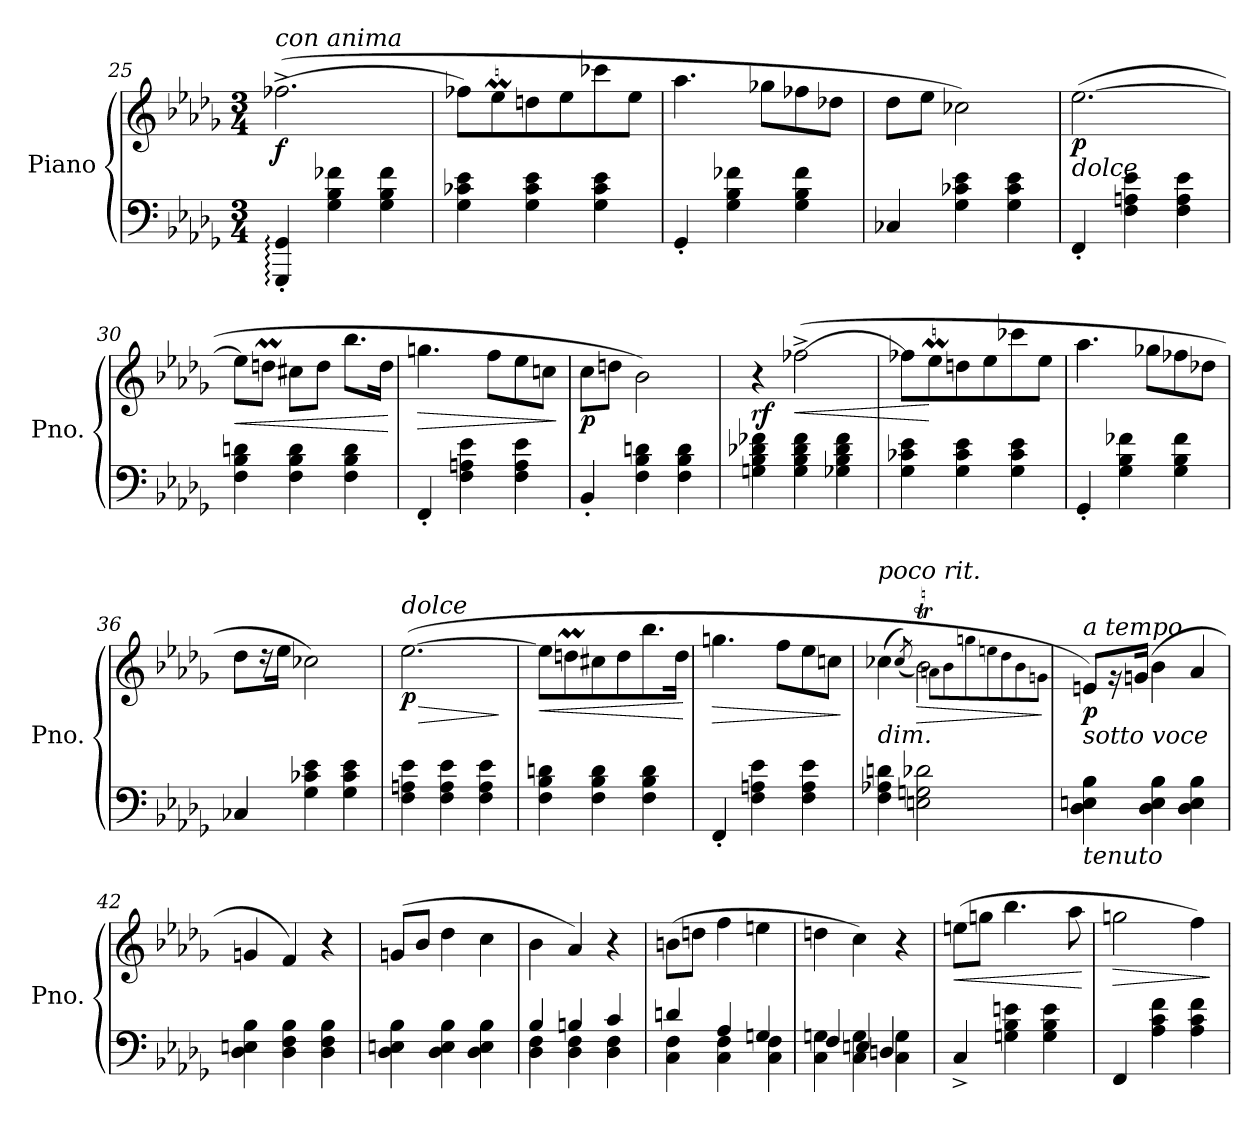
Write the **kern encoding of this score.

**kern	**kern	**dynam
*part1	*part1	*part1
*staff2	*staff1	*staff1/2
*I"Piano	*	*
*I'Pno.	*	*
*clefF4	*clefG2	*
*k[b-e-a-d-g-]	*k[b-e-a-d-g-]	*
*M3/4	*M3/4	*
=25	=25	=25
!	!LO:TX:a:i:t=con anima	!
!	!	!LO:DY:b
4GGG-/:' 4GG-/:'	(>[2.ff-X^\	f
4G-\ 4B-\ 4f-X\	.	.
4G-\ 4B-\ 4f-\	.	.
=26	=26	=26
4G-\ 4c-X\ 4e-\	8ff-X\L]	.
.	8ee-M\	.
4G-\ 4c-\ 4e-\	8ddn\	.
.	8ee-\	.
4G-\ 4c-\ 4e-\	8ccc-X\	.
.	8ee-\J	.
!!LO:PB:g=z
=27	=27	=27
4GG-'/	4.aa-\	.
4G-\ 4B-\ 4f-X\	.	.
.	8gg-X\L	.
4G-\ 4B-\ 4f-\	8ff-X\	.
.	8dd-X\J	.
=28	=28	=28
4C-X/	8dd-\L	.
.	8ee-\J	.
4G-\ 4c-X\ 4e-\	2cc-X\)	.
4G-\ 4c-\ 4e-\	.	.
=29	=29	=29
!	!LO:TX:b:i:t=dolce	!
!	!	!LO:DY:b
4FF'/	(>[2.ee-\	p
4F\ 4An\ 4e-\	.	.
4F\ 4A\ 4e-\	.	.
=30	=30	=30
!	!	!LO:HP:b
4F\ 4B-\ 4dn\	8ee-\L]	<
.	8ddnm\J	.
4F\ 4B-\ 4d\	8cc#X\L	.
.	8dd\J	.
4F\ 4B-\ 4d\	8.bb-\L	.
.	16dd\Jk	.
.	.	[
=31	=31	=31
!	!	!LO:HP:b
4FF'/	4.ggn\	>
4F\ 4An\ 4e-\	.	.
.	8ff\L	.
4F\ 4A\ 4e-\	8ee-\	.
.	8ccn\J	.
.	.	]
=32	=32	=32
!	!	!LO:DY:b
4BB-'/	8cc\L	p
.	8ddn\J	.
4F\ 4B-\ 4dn\	2b-\)	.
4F\ 4B-\ 4d\	.	.
!!LO:LB:g=z
=33	=33	=33
!	!	!LO:DY:b
4Gn\ 4B-\ 4d-X\ 4f-X\	4r	rf
!	!	!LO:HP:b
4G\ 4B-\ 4d-\ 4f-\	(>[2ff-X^\	<
4G-X\ 4B-\ 4d-\ 4f-\	.	.
=34	=34	=34
4G-\ 4c-X\ 4e-\	8ff-X\L]	.
.	8ee-M\	[
4G-\ 4c-\ 4e-\	8ddn\	.
.	8ee-\	.
4G-\ 4c-\ 4e-\	8ccc-X\	.
.	8ee-\J	.
=35	=35	=35
4GG-'/	4.aa-\	.
4G-\ 4B-\ 4f-X\	.	.
.	8gg-X\L	.
4G-\ 4B-\ 4f-\	8ff-X\	.
.	8dd-X\J	.
=36	=36	=36
4C-X/	8dd-\L	.
.	16rdd	.
.	16ee-\Jk	.
4G-\ 4c-X\ 4e-\	2cc-X\)	.
4G-\ 4c-\ 4e-\	.	.
=37	=37	=37
!	!LO:TX:a:i:t=dolce	!
!	!	!LO:HP:b
!	!	!LO:DY:n=1:b
4F\ 4An\ 4e-\	(>[2.ee-\	> p
4F\ 4A\ 4e-\	.	.
4F\ 4A\ 4e-\	.	.
.	.	]
=38	=38	=38
!	!	!LO:HP:b
4F\ 4B-\ 4dn\	8ee-\L]	<
.	8ddnm\	.
4F\ 4B-\ 4d\	8cc#X\	.
.	8dd\	.
4F\ 4B-\ 4d\	8.bb-\	.
.	16dd\Jk	.
.	.	[
!!LO:LB:g=z
=39	=39	=39
!	!	!LO:HP:b
4FF'/	4.ggn\	>
4F\ 4An\ 4e-\	.	.
.	8ff\L	.
4F\ 4A\ 4e-\	8ee-\	.
.	8ccn\J	.
.	.	]
=40	=40	=40
*	*MM120	*
!	!LO:TX:a:i:t=poco rit.	!
!	!LO:TX:b:i:t=dim.	!
4F\ 4A-X\ 4dn\	(>4cc-X\	.
*	*MM80	*
.	(<8qcc-/)	.
!	!	!LO:HP:b
2En\ 2Gn\ 2d-X\	2b-T\)	>
.	8qan\L	.
.	8qb-\	.
.	8qggn\	.
.	8qeen\	.
.	8qdd-\	.
.	8qb-\	.
.	8qgn\J	.
.	.	]
=41	=41	=41
*	*MM130	*
!	!LO:TX:a:i:t=a tempo	!
!	!LO:TX:b:i:t=sotto voce	!
!LO:TX:b:i:t=tenuto	!	!
!	!	!LO:DY:b
4D-\ 4En\ 4B-\	8en/L)	p
.	16r	.
.	(<16gn/Jk	.
4D-\ 4E\ 4B-\	4b-\	.
4D-\ 4E\ 4B-\	4a-/	.
=42	=42	=42
4D-\ 4En\ 4B-\	4gn/	.
4D-\ 4F\ 4B-\	4f/)	.
4D-\ 4F\ 4B-\	4r	.
=43	=43	=43
4D-\ 4En\ 4B-\	(>8gn/L	.
.	8b-/J	.
4D-\ 4E\ 4B-\	4dd-\	.
4D-\ 4E\ 4B-\	4cc\	.
=44	=44	=44
*^	*	*
4B-/	4D-\ 4F\	4b-\	.
4Bn/	4D-\ 4F\	4a-/)	.
4c/	4D-\ 4F\	4r	.
!!LO:LB:g=z
=45	=45	=45	=45
4dn/	4C\ 4F\	(>8bn\L	.
.	.	8ddn\J	.
4A-/	4C\ 4F\	4ff\	.
4Gn/	4C\ 4F\	4een\	.
=46	=46	=46	=46
4C\ 4Gn\	4F/	4ddn\	.
4C\ 4G\	4En/	4cc\)	.
4C\ 4G\	4Dn/	4r	.
=47	=47	=47	=47
!	!	!	!LO:HP:b
*v	*v	*	*
4C^/	(>8een\L	<
.	8ggn\J	.
4Gn\ 4B-\ 4en\	4.bb-\	.
4G\ 4B-\ 4e\	.	.
.	8aa-\	.
.	.	[
=48	=48	=48
!	!	!LO:HP:b
4FF/	2ggn\	>
4A-\ 4c\ 4f\	.	.
4A-\ 4c\ 4f\	4ff\)	.
.	.	]
=	=	=
*-	*-	*-
